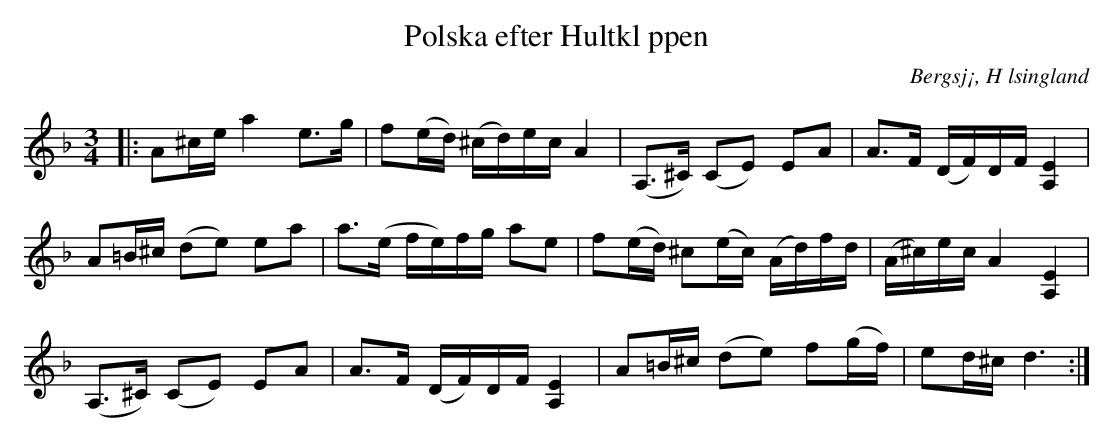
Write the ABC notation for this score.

X:1
T:Polska efter Hultkl ppen
O:Bergsj¡, H lsingland
M:3/4
L:1/8
K:Dm
|: A^c/e/ a2 e>g | f(e/d/) (^c/d/)e/c/ A2 | (A,>^C) (CE) EA | A>F (D/F/)D/F/ [A,2E2] |
A=B/^c/ (de) ea | a>(e f/e/)f/g/ ae | f(e/d/) ^c(e/c/) (A/d/)f/d/ | (A/^c/)e/c/ A2 [A,2E2] |
(A,>^C) (CE) EA | A>F (D/F/)D/F/ [A,2E2] | A=B/^c/ (de) f(g/f/) | ed/^c/ d3 :|
